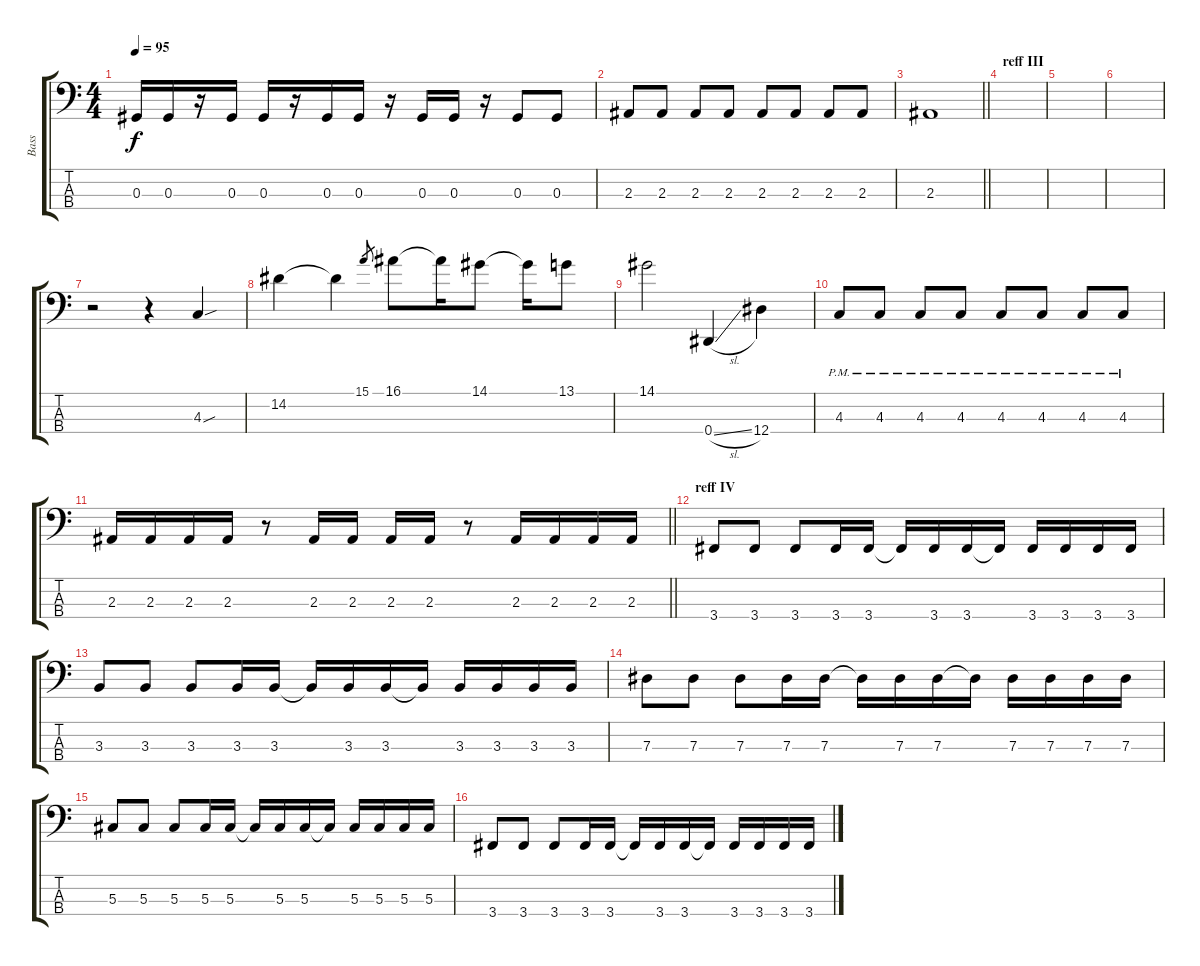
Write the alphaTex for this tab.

\track ("Bass" "Bass") {instrument electricbassfinger}
\staff {score tabs}
\tuning (Gb2 Db2 Ab1 Eb1) {hide}
\ts (4 4)
\tempo 95
\clef f4
\ks c
0.3.16{dy f} 0.3.16 r.16 0.3.16 0.3.16 r.16 0.3.16 0.3.16 r.16 0.3.16 0.3.16 r.16 0.3.8 0.3.8 |
2.3.8 2.3.8 2.3.8 2.3.8 2.3.8 2.3.8 2.3.8 2.3.8 |
\barLineRight lightlight
2.3.1 |
\section ("" "reff III")
|
|
|
r.2 r.4 4.3{sou}.4 |
14.2.4 14.2{t}.4 15.1.8{gr} 16.1.8 16.1{t}.16 14.1.8 14.1{t}.16 13.1.8 |
14.1.2 0.4{sl}.4 12.4.4 |
4.3{pm}.8 4.3{pm}.8 4.3{pm}.8 4.3{pm}.8 4.3{pm}.8 4.3{pm}.8 4.3{pm}.8 4.3{pm}.8 |
\barLineRight lightlight
2.3.16 2.3.16 2.3.16 2.3.16 r.8 2.3.16 2.3.16 2.3.16 2.3.16 r.8 2.3.16 2.3.16 2.3.16 2.3.16 |
\section ("" "reff IV")
3.4.8 3.4.8 3.4.8 3.4.16 3.4.16 3.4{t}.16 3.4.16 3.4.16 3.4{t}.16 3.4.16 3.4.16 3.4.16 3.4.16 |
3.3.8 3.3.8 3.3.8 3.3.16 3.3.16 3.3{t}.16 3.3.16 3.3.16 3.3{t}.16 3.3.16 3.3.16 3.3.16 3.3.16 |
7.3.8 7.3.8 7.3.8 7.3.16 7.3.16 7.3{t}.16 7.3.16 7.3.16 7.3{t}.16 7.3.16 7.3.16 7.3.16 7.3.16 |
5.3.8 5.3.8 5.3.8 5.3.16 5.3.16 5.3{t}.16 5.3.16 5.3.16 5.3{t}.16 5.3.16 5.3.16 5.3.16 5.3.16 |
3.4.8 3.4.8 3.4.8 3.4.16 3.4.16 3.4{t}.16 3.4.16 3.4.16 3.4{t}.16 3.4.16 3.4.16 3.4.16 3.4.16
